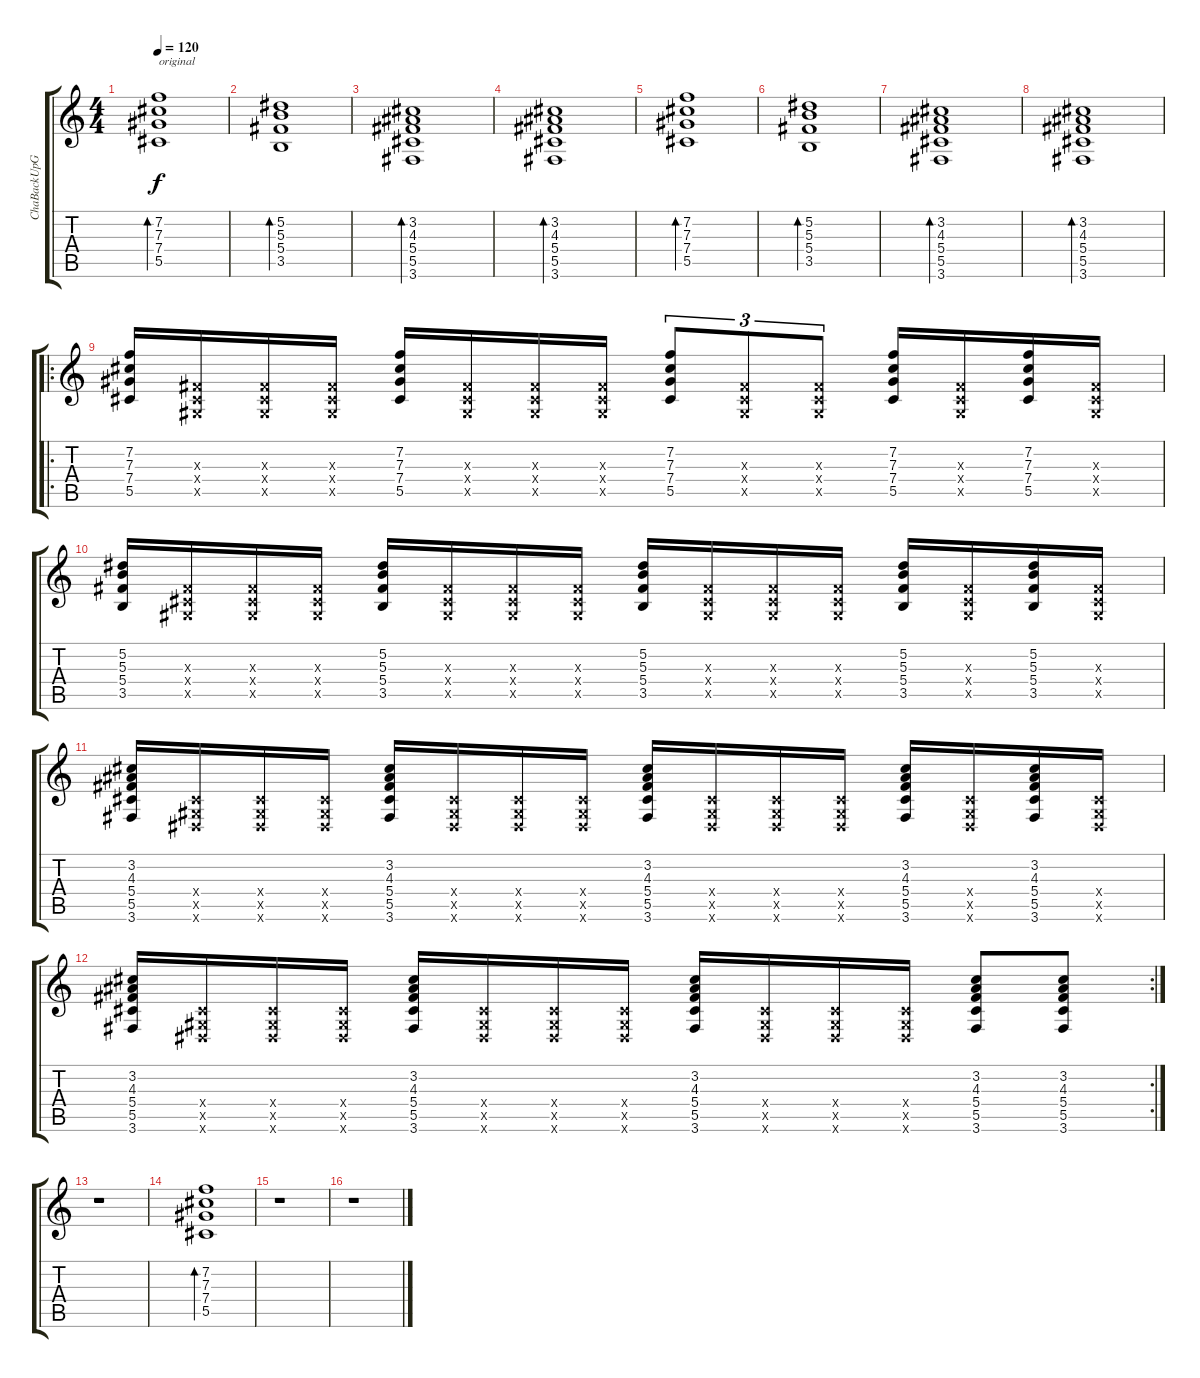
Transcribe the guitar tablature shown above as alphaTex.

\track ("ChaBackUpGuitar" "ChaBackUpG") {instrument acousticguitarsteel}
\staff {score tabs}
\tuning (Eb4 Bb3 Gb3 Db3 Ab2 Eb2) {hide}
\ts (4 4)
\tempo 120
\clef g2
\ks c
(7.2 7.3 7.4 5.5).1{bd 120 txt "original" dy f volume 14 balance 11 instrument acousticguitarsteel} |
(5.2 5.3 5.4 3.5).1{bd 120} |
(3.2 4.3 5.4 5.5 3.6).1{bd 120} |
(3.2 4.3 5.4 5.5 3.6).1{bd 120} |
(7.2 7.3 7.4 5.5).1{bd 120} |
(5.2 5.3 5.4 3.5).1{bd 120} |
(3.2 4.3 5.4 5.5 3.6).1{bd 120} |
(3.2 4.3 5.4 5.5 3.6).1{bd 120} |
\ro
(7.2 7.3 7.4 5.5).16 (0.3{x} 0.4{x} 0.5{x}).16 (0.3{x} 0.4{x} 0.5{x}).16 (0.3{x} 0.4{x} 0.5{x}).16 (7.2 7.3 7.4 5.5).16 (0.3{x} 0.4{x} 0.5{x}).16 (0.3{x} 0.4{x} 0.5{x}).16 (0.3{x} 0.4{x} 0.5{x}).16 (7.2 7.3 7.4 5.5).8{tu (3 2)} (0.3{x} 0.4{x} 0.5{x}).8{tu (3 2)} (0.3{x} 0.4{x} 0.5{x}).8{tu (3 2)} (7.2 7.3 7.4 5.5).16 (0.3{x} 0.4{x} 0.5{x}).16 (7.2 7.3 7.4 5.5).16 (0.3{x} 0.4{x} 0.5{x}).16 |
(5.2 5.3 5.4 3.5).16 (0.3{x} 0.4{x} 0.5{x}).16 (0.3{x} 0.4{x} 0.5{x}).16 (0.3{x} 0.4{x} 0.5{x}).16 (5.2 5.3 5.4 3.5).16 (0.3{x} 0.4{x} 0.5{x}).16 (0.3{x} 0.4{x} 0.5{x}).16 (0.3{x} 0.4{x} 0.5{x}).16 (5.2 5.3 5.4 3.5).16 (0.3{x} 0.4{x} 0.5{x}).16 (0.3{x} 0.4{x} 0.5{x}).16 (0.3{x} 0.4{x} 0.5{x}).16 (5.2 5.3 5.4 3.5).16 (0.3{x} 0.4{x} 0.5{x}).16 (5.2 5.3 5.4 3.5).16 (0.3{x} 0.4{x} 0.5{x}).16 |
(3.2 4.3 5.4 5.5 3.6).16 (0.4{x} 0.5{x} 0.6{x}).16 (0.4{x} 0.5{x} 0.6{x}).16 (0.4{x} 0.5{x} 0.6{x}).16 (3.2 4.3 5.4 5.5 3.6).16 (0.4{x} 0.5{x} 0.6{x}).16 (0.4{x} 0.5{x} 0.6{x}).16 (0.4{x} 0.5{x} 0.6{x}).16 (3.2 4.3 5.4 5.5 3.6).16 (0.4{x} 0.5{x} 0.6{x}).16 (0.4{x} 0.5{x} 0.6{x}).16 (0.4{x} 0.5{x} 0.6{x}).16 (3.2 4.3 5.4 5.5 3.6).16 (0.4{x} 0.5{x} 0.6{x}).16 (3.2 4.3 5.4 5.5 3.6).16 (0.4{x} 0.5{x} 0.6{x}).16 |
\rc 2
(3.2 4.3 5.4 5.5 3.6).16 (0.4{x} 0.5{x} 0.6{x}).16 (0.4{x} 0.5{x} 0.6{x}).16 (0.4{x} 0.5{x} 0.6{x}).16 (3.2 4.3 5.4 5.5 3.6).16 (0.4{x} 0.5{x} 0.6{x}).16 (0.4{x} 0.5{x} 0.6{x}).16 (0.4{x} 0.5{x} 0.6{x}).16 (3.2 4.3 5.4 5.5 3.6).16 (0.4{x} 0.5{x} 0.6{x}).16 (0.4{x} 0.5{x} 0.6{x}).16 (0.4{x} 0.5{x} 0.6{x}).16 (3.2 4.3 5.4 5.5 3.6).8 (3.2 4.3 5.4 5.5 3.6).8 |
r.1 |
(7.2 7.3 7.4 5.5).1{bd 120} |
r.1 |
r.1
